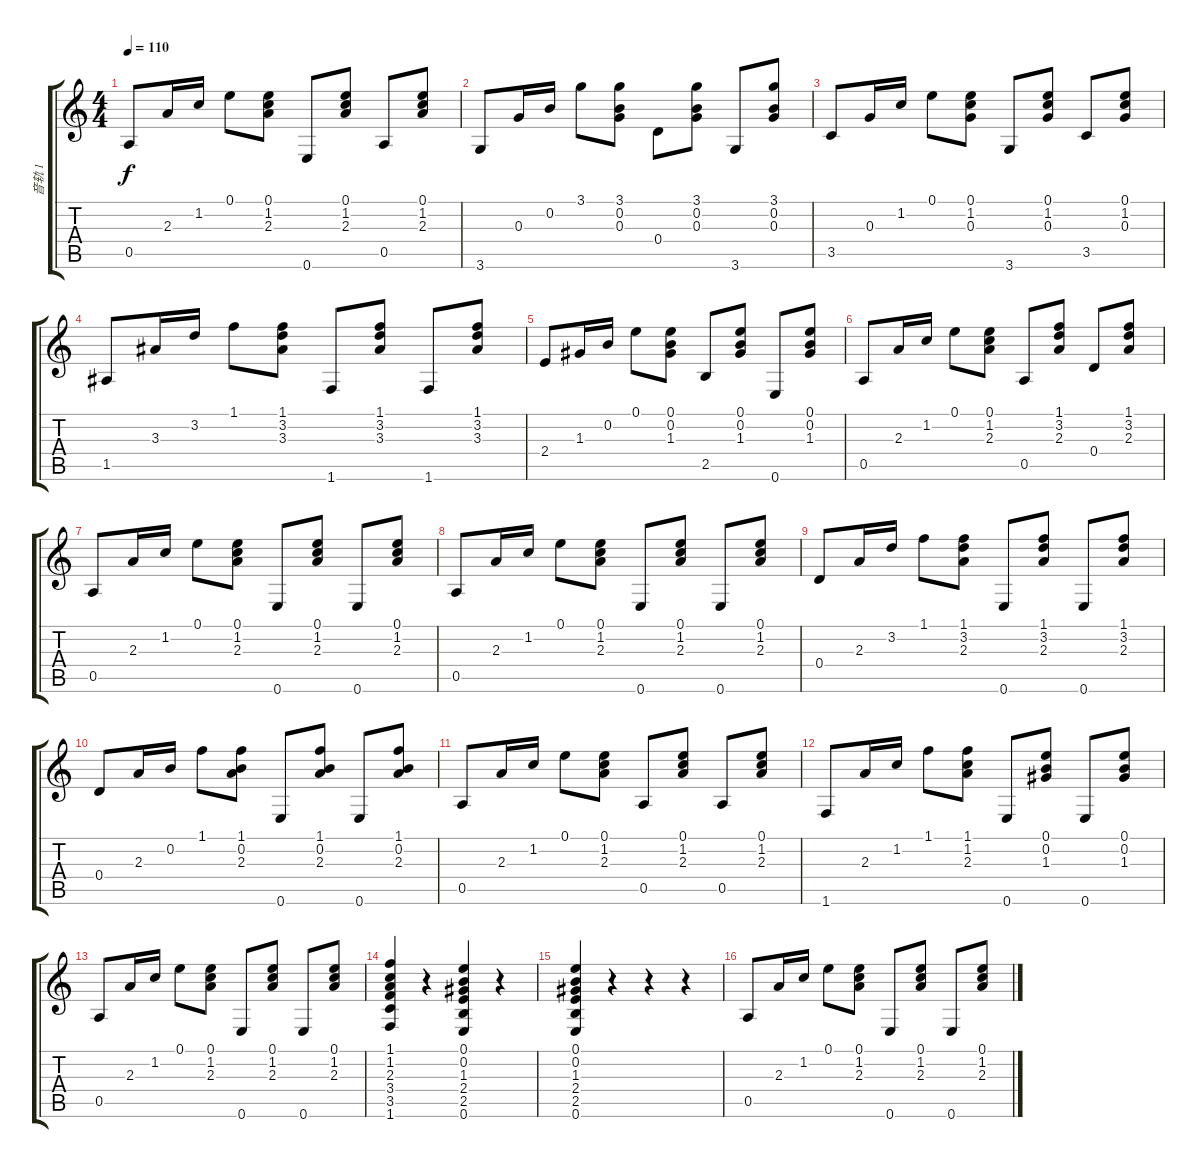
\track ("音轨 1" "音轨 1") {instrument acousticguitarsteel}
\staff {score tabs}
\tuning (E4 B3 G3 D3 A2 E2) {hide}
\ts (4 4)
\tempo 110
\clef g2
\ks c
0.5.8{dy f} 2.3.16 1.2.16 0.1.8 (0.1 1.2 2.3).8 0.6.8 (0.1 1.2 2.3).8 0.5.8 (0.1 1.2 2.3).8 |
3.6.8 0.3.16 0.2.16 3.1.8 (3.1 0.2 0.3).8 0.4.8 (3.1 0.2 0.3).8 3.6.8 (3.1 0.2 0.3).8 |
3.5.8 0.3.16 1.2.16 0.1.8 (0.1 1.2 0.3).8 3.6.8 (0.1 1.2 0.3).8 3.5.8 (0.1 1.2 0.3).8 |
1.5.8 3.3.16 3.2.16 1.1.8 (1.1 3.2 3.3).8 1.6.8 (1.1 3.2 3.3).8 1.6.8 (1.1 3.2 3.3).8 |
2.4.8 1.3.16 0.2.16 0.1.8 (0.1 0.2 1.3).8 2.5.8 (0.1 0.2 1.3).8 0.6.8 (0.1 0.2 1.3).8 |
0.5.8 2.3.16 1.2.16 0.1.8 (0.1 1.2 2.3).8 0.5.8 (1.1 3.2 2.3).8 0.4.8 (1.1 3.2 2.3).8 |
0.5.8 2.3.16 1.2.16 0.1.8 (0.1 1.2 2.3).8 0.6.8 (0.1 1.2 2.3).8 0.6.8 (0.1 1.2 2.3).8 |
0.5.8 2.3.16 1.2.16 0.1.8 (0.1 1.2 2.3).8 0.6.8 (0.1 1.2 2.3).8 0.6.8 (0.1 1.2 2.3).8 |
0.4.8 2.3.16 3.2.16 1.1.8 (1.1 3.2 2.3).8 0.6.8 (1.1 3.2 2.3).8 0.6.8 (1.1 3.2 2.3).8 |
0.4.8 2.3.16 0.2.16 1.1.8 (1.1 0.2 2.3).8 0.6.8 (1.1 0.2 2.3).8 0.6.8 (1.1 0.2 2.3).8 |
0.5.8 2.3.16 1.2.16 0.1.8 (0.1 1.2 2.3).8 0.5.8 (0.1 1.2 2.3).8 0.5.8 (0.1 1.2 2.3).8 |
1.6.8 2.3.16 1.2.16 1.1.8 (1.1 1.2 2.3).8 0.6.8 (0.1 0.2 1.3).8 0.6.8 (0.1 0.2 1.3).8 |
0.5.8 2.3.16 1.2.16 0.1.8 (0.1 1.2 2.3).8 0.6.8 (0.1 1.2 2.3).8 0.6.8 (0.1 1.2 2.3).8 |
(1.1 1.2 2.3 3.4 3.5 1.6).4 r.4 (0.1 0.2 1.3 2.4 2.5 0.6).4 r.4 |
(0.1 0.2 1.3 2.4 2.5 0.6).4 r.4 r.4 r.4 |
0.5.8 2.3.16 1.2.16 0.1.8 (0.1 1.2 2.3).8 0.6.8 (0.1 1.2 2.3).8 0.6.8 (0.1 1.2 2.3).8
